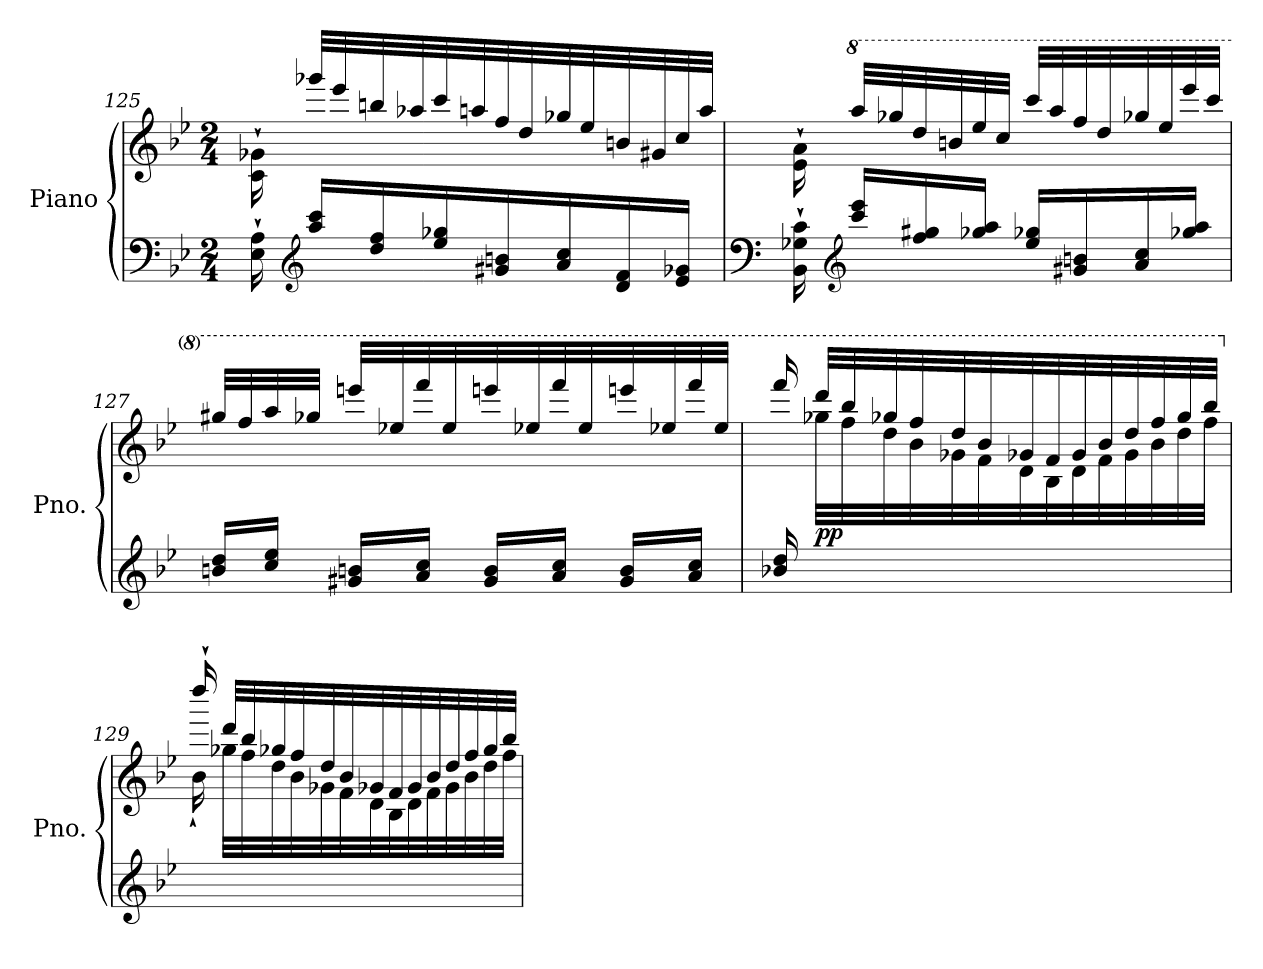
**kern	**kern	**dynam
*part1	*part1	*part1
*staff2	*staff1	*staff1/2
*I"Piano	*	*
*I'Pno.	*	*
*clefF4	*clefG2	*
*k[b-e-]	*k[b-e-]	*
*M2/4	*M2/4	*
=125	=125	=125
16E-\` 16A\`	16c\` 16g-X\`	.
*clefG2	*	*
16aa/ 16ccc/LL	32ggg-X/LLL	.
.	32eee-/	.
16dd/ 16ff/	32bbn/	.
.	32aa-X/	.
16ee-/ 16gg-X/	32ccc/	.
.	32aan/	.
16g#X/ 16bn/	32ff/	.
.	32dd/	.
16a/ 16cc/	32gg-X/	.
.	32ee-/	.
16d/ 16f/	32bn/	.
.	32g#X/	.
16e-/ 16g-X/JJ	32cc/	.
.	32aa/JJJ	.
=126	=126	=126
*clefF4	*	*
16BB-\` 16G-X\` 16c\`	16e-\` 16a\`	.
*clefG2	*	*
*	*8va	*
16ccc/ 16eee-/LL	32aaa/LLL	.
.	32ggg-X/	.
16ff/ 16gg#X/	32ddd/	.
.	32bbn/	.
16gg-X/ 16aa/JJ	32eee-/	.
.	32ccc/JJJ	.
*8va	*	*
16eee-/ 16ggg-X/LL	32cccc/LLL	.
.	32aaa/	.
16gg#X/ 16bbn/	32fff/	.
.	32ddd/	.
16aa/ 16ccc/	32ggg-X/	.
.	32eee-/	.
16ggg-X/ 16aaa/JJ	32eeee-/	.
.	32cccc/JJJ	.
!!LO:PB:g=z
=127	=127	=127
16bbn/ 16ddd/LL	32ggg#X/LLL	.
.	32fff/	.
16ccc/ 16eee-/JJ	32aaa/	.
.	32ggg-X/JJJ	.
16gg#X/ 16bbn/LL	32eeeen/LLL	.
.	32eee-X/	.
16aa/ 16ccc/JJ	32ffff/	.
.	32eee-/	.
16gg#/ 16bb/LL	32eeeen/	.
.	32eee-X/	.
16aa/ 16ccc/JJ	32ffff/	.
.	32eee-/	.
16gg#/ 16bb/LL	32eeeen/	.
.	32eee-X/	.
16aa/ 16ccc/JJ	32ffff/	.
.	32eee-/JJJ	.
=128	=128	=128
*	*^	*
16bb-X/ 16ddd/	16ffff/	16ryy	.
!	!	!	!LO:DY:a=2
4..ryy	32dddd/LLL	32ggg-X\LLL	pp
.	32bbb-/	32fff\	.
.	32ggg-X/	32ddd\	.
.	32fff/	32bb-\	.
.	32ddd/	32gg-X\	.
.	32bb-/	32ff\	.
.	32gg-X/	32dd\	.
.	32ff/	32b-\	.
.	32gg-/	32dd\	.
.	32bb-/	32ff\	.
.	32ddd/	32gg-\	.
.	32fff/	32bb-\	.
.	32ggg-/	32ddd\	.
.	32bbb-/JJJ	32fff\JJJ	.
=129	=129	=129	=129
*	*X8va	*	*
2ryy	16dddd`/	16b-`\	.
*	*X8va	*	*
.	32ddd/LLL	32gg-X\LLL	.
.	32bb-/	32ff\	.
.	32gg-X/	32dd\	.
.	32ff/	32b-\	.
.	32dd/	32g-X\	.
.	32b-/	32f\	.
.	32g-X/	32d\	.
.	32f/	32B-\	.
.	32g-/	32d\	.
.	32b-/	32f\	.
.	32dd/	32g-\	.
.	32ff/	32b-\	.
.	32gg-/	32dd\	.
.	32bb-/JJJ	32ff\JJJ	.
*	*v	*v	*
=	=	=
*-	*-	*-
